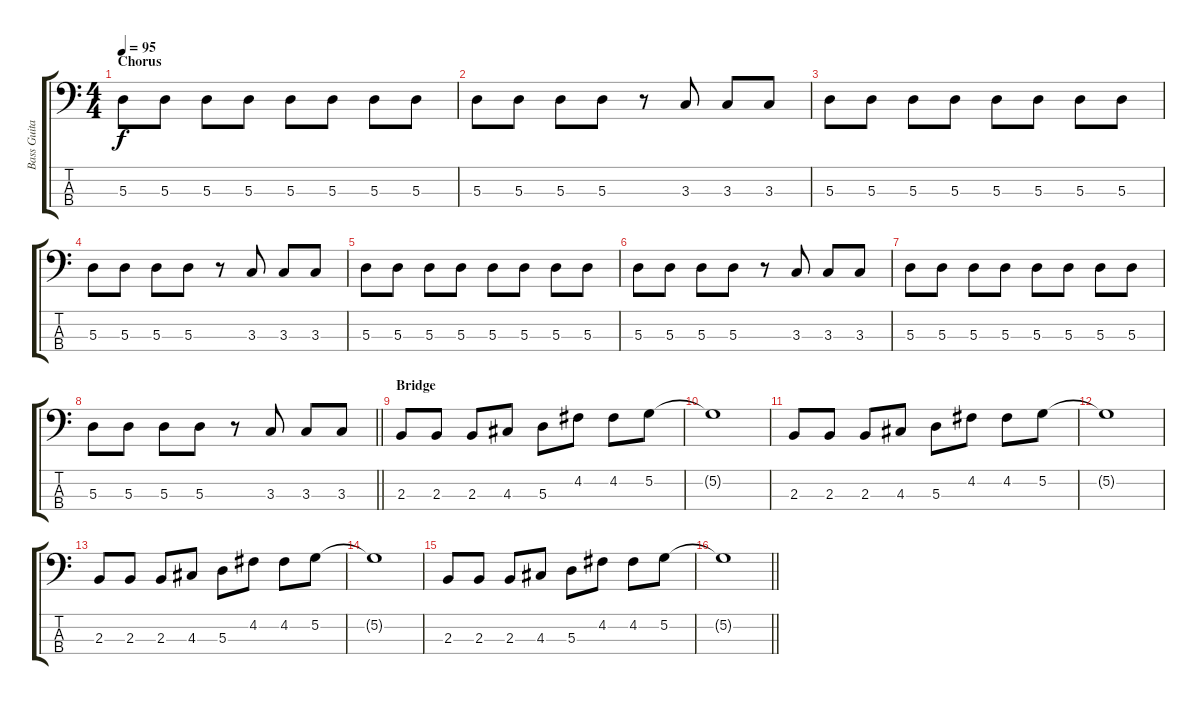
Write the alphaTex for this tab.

\track ("Bass Guitar" "Bass Guita") {instrument electricbassfinger}
\staff {score tabs}
\tuning (G2 D2 A1 E1) {hide}
\ts (4 4)
\section ("" "Chorus")
\tempo 95
\clef f4
\ks c
5.3.8{dy f} 5.3.8 5.3.8 5.3.8 5.3.8 5.3.8 5.3.8 5.3.8 |
5.3.8 5.3.8 5.3.8 5.3.8 r.8 3.3.8 3.3.8 3.3.8 |
5.3.8 5.3.8 5.3.8 5.3.8 5.3.8 5.3.8 5.3.8 5.3.8 |
5.3.8 5.3.8 5.3.8 5.3.8 r.8 3.3.8 3.3.8 3.3.8 |
5.3.8 5.3.8 5.3.8 5.3.8 5.3.8 5.3.8 5.3.8 5.3.8 |
5.3.8 5.3.8 5.3.8 5.3.8 r.8 3.3.8 3.3.8 3.3.8 |
5.3.8 5.3.8 5.3.8 5.3.8 5.3.8 5.3.8 5.3.8 5.3.8 |
\barLineRight lightlight
5.3.8 5.3.8 5.3.8 5.3.8 r.8 3.3.8 3.3.8 3.3.8 |
\section ("" "Bridge")
2.3.8 2.3.8 2.3.8 4.3.8 5.3.8 4.2.8 4.2.8 5.2.8 |
5.2{t}.1 |
2.3.8 2.3.8 2.3.8 4.3.8 5.3.8 4.2.8 4.2.8 5.2.8 |
5.2{t}.1 |
2.3.8 2.3.8 2.3.8 4.3.8 5.3.8 4.2.8 4.2.8 5.2.8 |
5.2{t}.1 |
2.3.8 2.3.8 2.3.8 4.3.8 5.3.8 4.2.8 4.2.8 5.2.8 |
\barLineRight lightlight
5.2{t}.1
